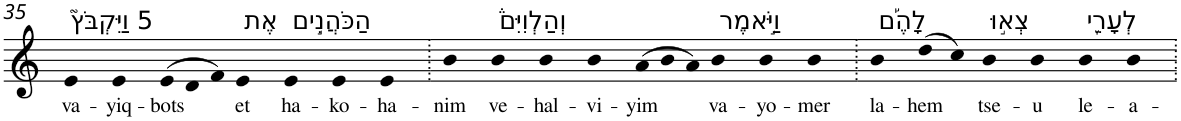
**kern	**text
*part1	*part1
*staff1	*staff1
*I"Piano	*
*I'Pno	*
!!LO:PB:g=z
*clefG2	*
*k[]	*
=35	=35
!LO:TX:a:t=5 וַיִּקְבֹּץ֮	!
!	!LO:LY:b
4e	va-
!	!LO:LY:b
4e	-yiq-
*Xtuplet	*
!	!LO:LY:b
(>12e	-bots
12d	.
12f)	.
!LO:TX:a:t=אֶת	!
!	!LO:LY:b
4e	et
!LO:TX:a:t=הַכֹּהֲנִ֣ים	!
!	!LO:LY:b
4e	ha-
!	!LO:LY:b
4e	-ko-
!	!LO:LY:b
4e	-ha-
=36.	=36.
!	!LO:LY:b
4b	-nim
!LO:TX:a:t=וְהַלְוִיִּם֒	!
!	!LO:LY:b
4b	ve-
!	!LO:LY:b
4b	-hal-
!	!LO:LY:b
4b	-vi-
!	!LO:LY:b
(>12a	-yim
12b	.
12a)	.
!LO:TX:a:t=וַיֹּ֣אמֶר	!
!	!LO:LY:b
4b	va-
!	!LO:LY:b
4b	-yo-
!	!LO:LY:b
4b	-mer
=37.	=37.
!LO:TX:a:t=לָהֶ֡ם	!
!	!LO:LY:b
4b	la-
!	!LO:LY:b
(>8dd	-hem
8cc)	.
!LO:TX:a:t=צְא֣וּ	!
!	!LO:LY:b
4b	tse-
!	!LO:LY:b
4b	-u
!LO:TX:a:t=לְעָרֵ֪י	!
!	!LO:LY:b
4b	le-
!	!LO:LY:b
4b	-a-
=.	=.
*-	*-
